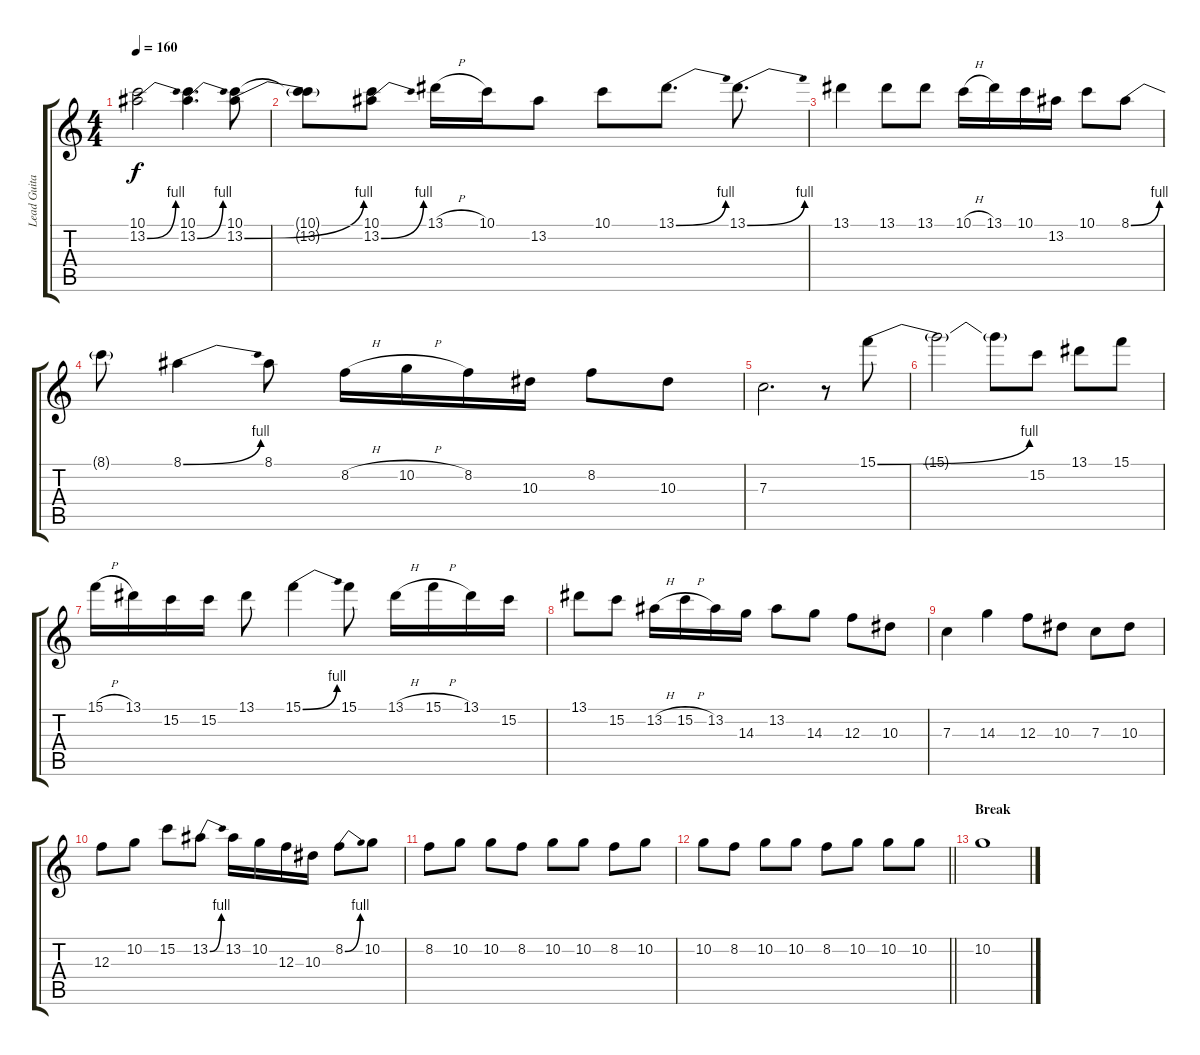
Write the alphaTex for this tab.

\track ("Lead Guitar" "Lead Guita") {instrument distortionguitar}
\staff {score tabs}
\tuning (D4 A3 F3 C3 G2 C2) {hide}
\ts (4 4)
\tempo 160
\clef g2
\ks c
(10.1 13.2{be (bend 0 0 60 4)}).2{dy f} (10.1 13.2{be (bend 0 0 60 4)}).4{d} (10.1 13.2{be (bend 0 0 60 4)}).8 |
(10.1{t} 13.2{t}).8 (10.1 13.2{be (bend 0 0 60 4)}).8 13.1{h}.16 10.1.16 13.2.8 10.1.8 13.1{be (bend 0 0 60 4)}.8{d} 13.1{be (bend 0 0 60 4)}.8{d} |
13.1.4 13.1.8 13.1.8 10.1{h}.16 13.1.16 10.1.16 13.2.16 10.1.8 8.1{be (bend 0 0 60 4)}.8 |
8.1{t}.8 8.1{be (bend 0 0 60 4)}.4 8.1.8 8.2{h}.16 10.2{h}.16 8.2.16 10.3.16 8.2.8 10.3.8 |
7.3.2{d} r.8 15.1{be (bend 0 0 60 4)}.8 |
15.1{t}.2 15.1{t}.8 15.2.8 13.1.8 15.1.8 |
15.1{h}.16 13.1.16 15.2.16 15.2.16 13.1.8 15.1{be (bend 0 0 60 4)}.4 15.1.8 13.1{h}.16 15.1{h}.16 13.1.16 15.2.16 |
13.1.8 15.2.8 13.2{h}.16 15.2{h}.16 13.2.16 14.3.16 13.2.8 14.3.8 12.3.8 10.3.8 |
7.3.4 14.3.4 12.3.8 10.3.8 7.3.8 10.3.8 |
12.3.8 10.2.8 15.2.8 13.2{be (bend 0 0 60 4)}.8 13.2.16 10.2.16 12.3.16 10.3.16 8.2{be (bend 0 0 60 4)}.8 10.2.8 |
8.2.8 10.2.8 10.2.8 8.2.8 10.2.8 10.2.8 8.2.8 10.2.8 |
\barLineRight lightlight
10.2.8 8.2.8 10.2.8 10.2.8 8.2.8 10.2.8 10.2.8 10.2.8 |
\section ("" "Break")
10.2.1
